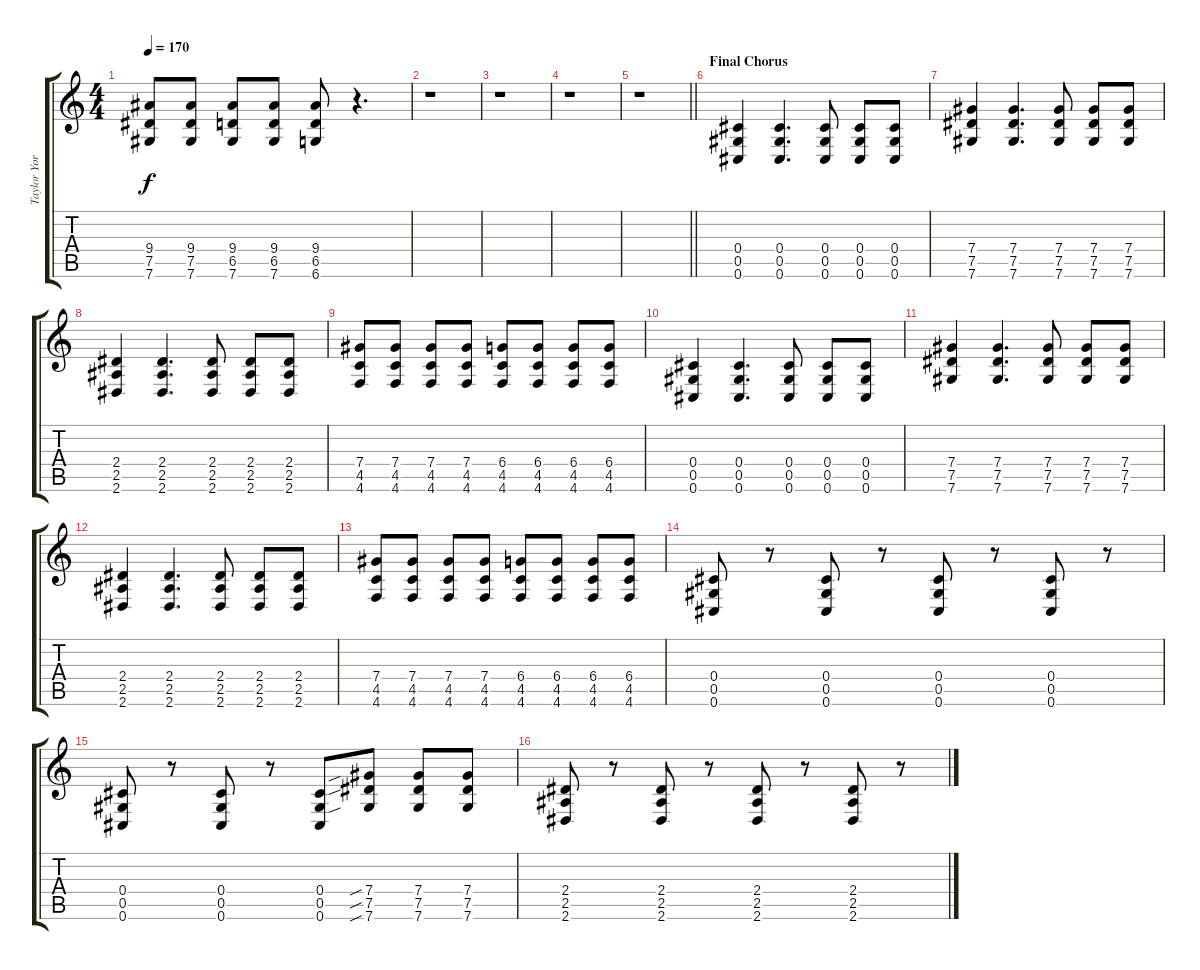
\track ("Taylor York (Rhythm Guitar)" "Taylor Yor") {instrument overdrivenguitar}
\staff {score tabs}
\tuning (Eb4 Bb3 Gb3 Db3 Ab2 Db2) {hide}
\ts (4 4)
\tempo 170
\clef g2
\ks c
(9.4 7.5 7.6).8{dy f} (9.4 7.5 7.6).8 (9.4 6.5 7.6).8 (9.4 6.5 7.6).8 (9.4 6.5 6.6).8 r.4{d} |
r.1 |
r.1 |
r.1 |
\barLineRight lightlight
r.1 |
\section ("" "Final Chorus")
(0.4 0.5 0.6).4 (0.4 0.5 0.6).4{d} (0.4 0.5 0.6).8 (0.4 0.5 0.6).8 (0.4 0.5 0.6).8 |
(7.4 7.5 7.6).4 (7.4 7.5 7.6).4{d} (7.4 7.5 7.6).8 (7.4 7.5 7.6).8 (7.4 7.5 7.6).8 |
(2.4 2.5 2.6).4 (2.4 2.5 2.6).4{d} (2.4 2.5 2.6).8 (2.4 2.5 2.6).8 (2.4 2.5 2.6).8 |
(7.4 4.5 4.6).8 (7.4 4.5 4.6).8 (7.4 4.5 4.6).8 (7.4 4.5 4.6).8 (6.4 4.5 4.6).8 (6.4 4.5 4.6).8 (6.4 4.5 4.6).8 (6.4 4.5 4.6).8 |
(0.4 0.5 0.6).4 (0.4 0.5 0.6).4{d} (0.4 0.5 0.6).8 (0.4 0.5 0.6).8 (0.4 0.5 0.6).8 |
(7.4 7.5 7.6).4 (7.4 7.5 7.6).4{d} (7.4 7.5 7.6).8 (7.4 7.5 7.6).8 (7.4 7.5 7.6).8 |
(2.4 2.5 2.6).4 (2.4 2.5 2.6).4{d} (2.4 2.5 2.6).8 (2.4 2.5 2.6).8 (2.4 2.5 2.6).8 |
(7.4 4.5 4.6).8 (7.4 4.5 4.6).8 (7.4 4.5 4.6).8 (7.4 4.5 4.6).8 (6.4 4.5 4.6).8 (6.4 4.5 4.6).8 (6.4 4.5 4.6).8 (6.4 4.5 4.6).8 |
(0.4 0.5 0.6).8 r.8 (0.4 0.5 0.6).8 r.8 (0.4 0.5 0.6).8 r.8 (0.4 0.5 0.6).8 r.8 |
(0.4 0.5 0.6).8 r.8 (0.4 0.5 0.6).8 r.8 (0.4 0.5 0.6).8 (7.4{sib} 7.5{sib} 7.6{sib}).8 (7.4 7.5 7.6).8 (7.4 7.5 7.6).8 |
(2.4 2.5 2.6).8 r.8 (2.4 2.5 2.6).8 r.8 (2.4 2.5 2.6).8 r.8 (2.4 2.5 2.6).8 r.8
